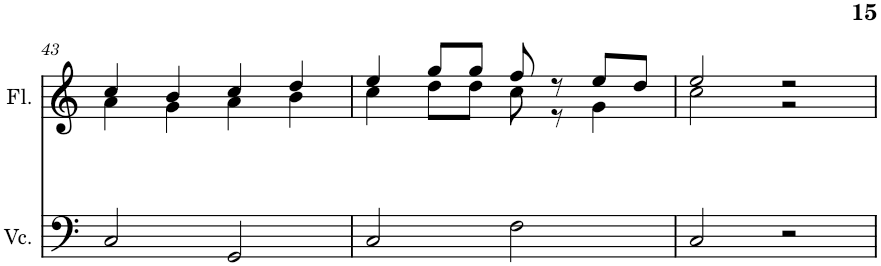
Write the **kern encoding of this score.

**kern	**kern
*part2	*part1
*staff2	*staff1
*I"Cello	*I"Flute
*	*I'Fl.
!!LO:PB:g=z
*clefF4	*clefG2
*k[]	*k[]
*M4/4	*M4/4
=43	=43
*	*^
2C/	4cc/	4a\
.	4b/	4g\
2GG/	4cc/	4a\
.	4dd/	4b\
=44	=44	=44
2C/	4ee/	4cc\
.	8gg/L	8dd\L
.	8gg/J	8dd\J
2F\	8ff/	8cc\
.	8r	8r
.	8ee/L	4g\
.	8dd/J	.
=45	=45	=45
2C/	2ee/	2cc\
2r	2r	2r
*	*v	*v
=	=
*-	*-
